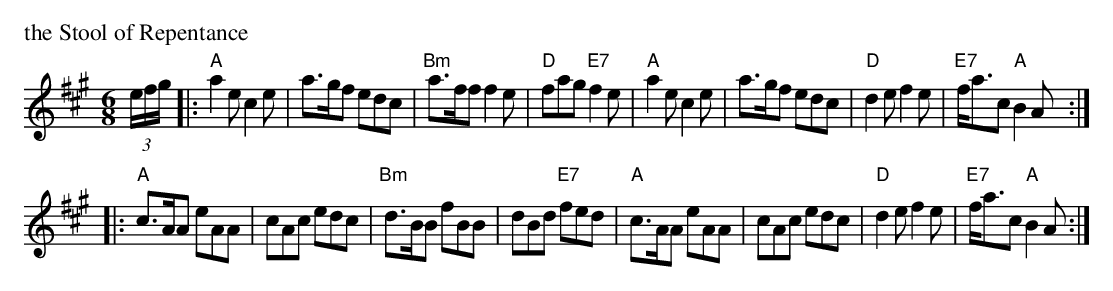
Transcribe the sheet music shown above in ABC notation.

X:1
P: the Stool of Repentance
M: 6/8
L: 1/8
K: A
(3e/f/g/ |: "A"a2e c2e | a>gf edc | "Bm"a>ff f2e | "D"fag "E7"f2e \
| "A"a2e c2e | a>gf edc | "D"d2e f2e | "E7"f<ac "A"B2A :|
|: "A"c>AA eAA | cAc edc | "Bm"d>BB fBB | dBd "E7"fed \
| "A"c>AA eAA | cAc edc | "D"d2e f2e | "E7"f<ac "A"B2A :|
